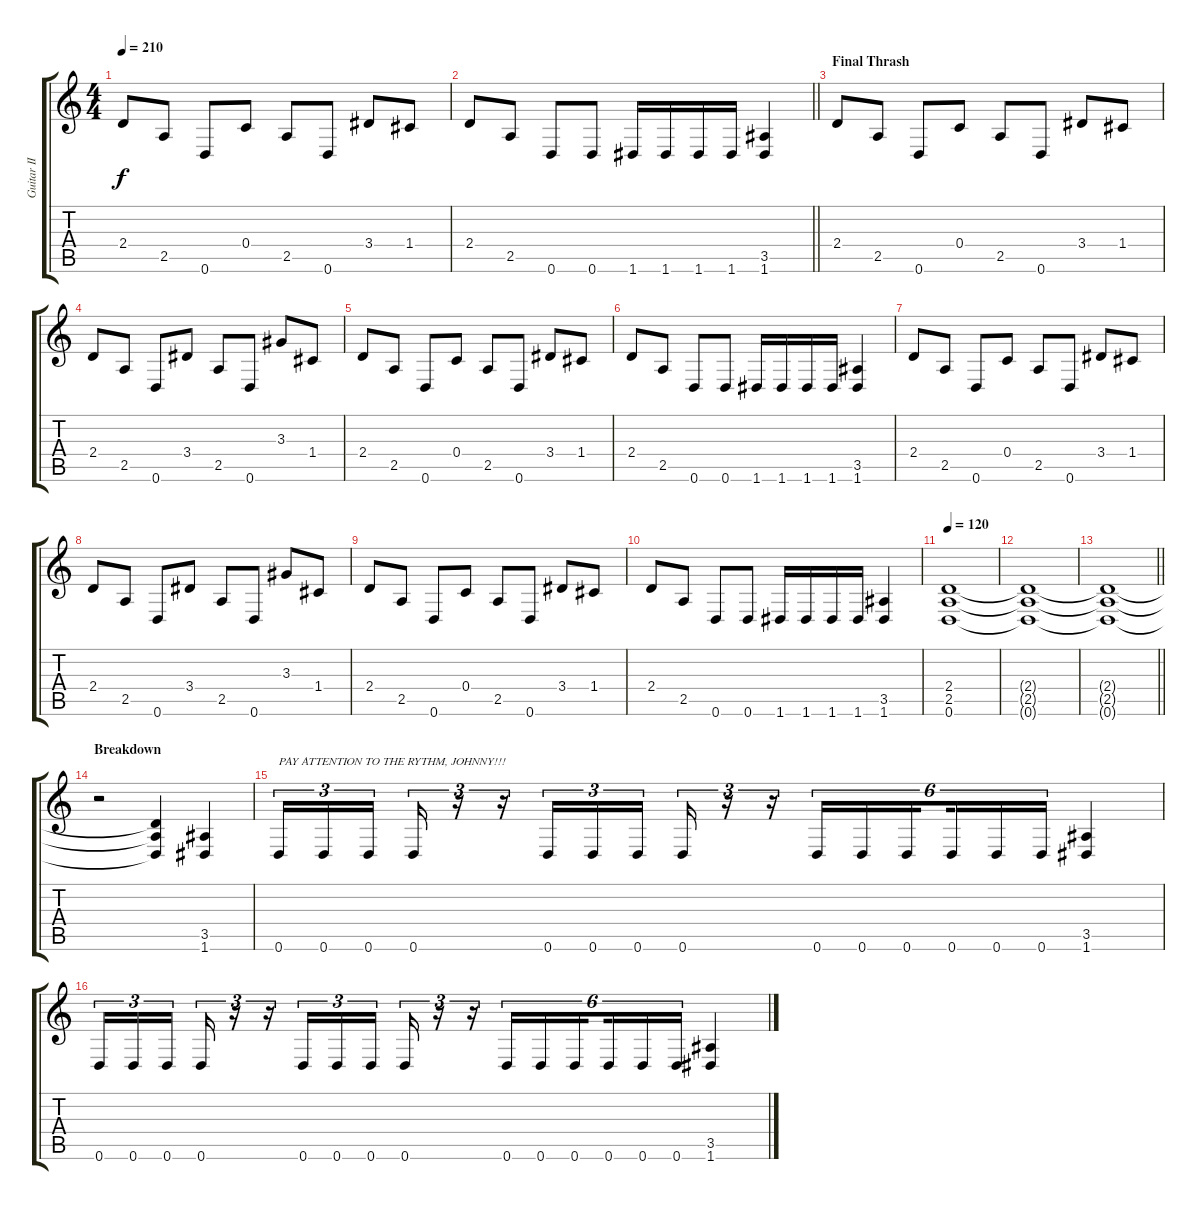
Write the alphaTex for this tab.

\track ("Guitar II" "Guitar II") {instrument distortionguitar}
\staff {score tabs}
\tuning (D4 A3 F3 C3 G2 D2) {hide}
\ts (4 4)
\tempo 210
\clef g2
\ks c
2.4.8{dy f} 2.5.8 0.6.8 0.4.8 2.5.8 0.6.8 3.4.8 1.4.8 |
\barLineRight lightlight
2.4.8 2.5.8 0.6.8 0.6.8 1.6.16 1.6.16 1.6.16 1.6.16 (3.5 1.6).4 |
\section ("" "Final Thrash")
2.4.8 2.5.8 0.6.8 0.4.8 2.5.8 0.6.8 3.4.8 1.4.8 |
2.4.8 2.5.8 0.6.8 3.4.8 2.5.8 0.6.8 3.3.8 1.4.8 |
2.4.8 2.5.8 0.6.8 0.4.8 2.5.8 0.6.8 3.4.8 1.4.8 |
2.4.8 2.5.8 0.6.8 0.6.8 1.6.16 1.6.16 1.6.16 1.6.16 (3.5 1.6).4 |
2.4.8 2.5.8 0.6.8 0.4.8 2.5.8 0.6.8 3.4.8 1.4.8 |
2.4.8 2.5.8 0.6.8 3.4.8 2.5.8 0.6.8 3.3.8 1.4.8 |
2.4.8 2.5.8 0.6.8 0.4.8 2.5.8 0.6.8 3.4.8 1.4.8 |
2.4.8 2.5.8 0.6.8 0.6.8 1.6.16 1.6.16 1.6.16 1.6.16 (3.5 1.6).4 |
\tempo 120
(2.4 2.5 0.6).1 |
(2.4{t} 2.5{t} 0.6{t}).1 |
\barLineRight lightlight
(2.4{t} 2.5{t} 0.6{t}).1 |
\section ("" "Breakdown")
r.2 (2.4{t} 2.5{t} 0.6{t}).4 (3.5 1.6).4 |
0.6.16{tu (3 2) txt "PAY ATTENTION TO THE RYTHM, JOHNNY!!!"} 0.6.16{tu (3 2)} 0.6.16{tu (3 2) beam splitsecondary} 0.6.16{tu (3 2)} r.16{tu (3 2)} r.16{tu (3 2)} 0.6.16{tu (3 2)} 0.6.16{tu (3 2)} 0.6.16{tu (3 2) beam splitsecondary} 0.6.16{tu (3 2)} r.16{tu (3 2)} r.16{tu (3 2)} 0.6.16{tu (6 4)} 0.6.16{tu (6 4)} 0.6.16{tu (6 4) beam splitsecondary} 0.6.16{tu (6 4)} 0.6.16{tu (6 4)} 0.6.16{tu (6 4)} (3.5 1.6).4 |
0.6.16{tu (3 2)} 0.6.16{tu (3 2)} 0.6.16{tu (3 2) beam splitsecondary} 0.6.16{tu (3 2)} r.16{tu (3 2)} r.16{tu (3 2)} 0.6.16{tu (3 2)} 0.6.16{tu (3 2)} 0.6.16{tu (3 2) beam splitsecondary} 0.6.16{tu (3 2)} r.16{tu (3 2)} r.16{tu (3 2)} 0.6.16{tu (6 4)} 0.6.16{tu (6 4)} 0.6.16{tu (6 4) beam splitsecondary} 0.6.16{tu (6 4)} 0.6.16{tu (6 4)} 0.6.16{tu (6 4)} (3.5 1.6).4
